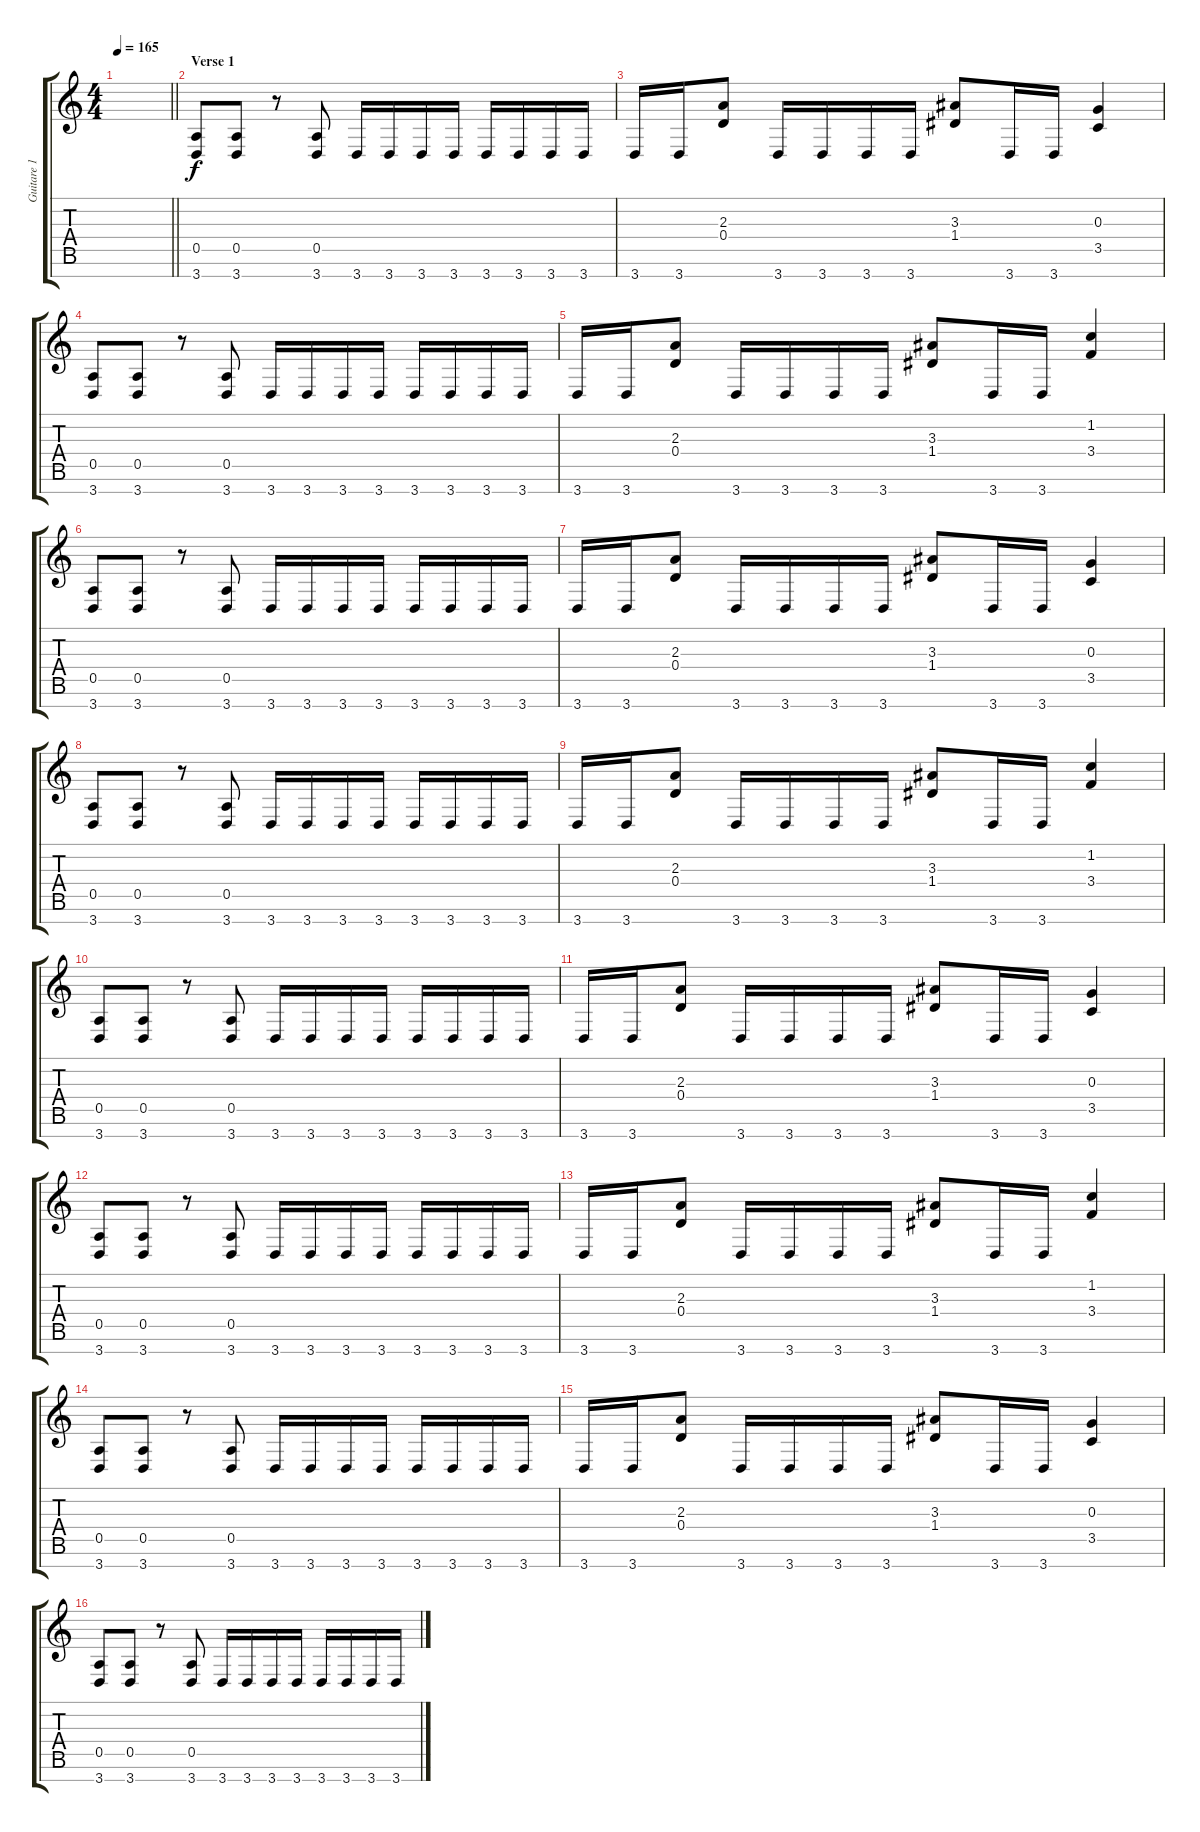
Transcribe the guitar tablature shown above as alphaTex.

\track ("Guitare 1" "Guitare 1") {instrument distortionguitar}
\staff {score tabs}
\tuning (E4 B3 G3 D3 A2 E2 B1) {hide}
\ts (4 4)
\tempo 165
\clef g2
\barLineRight lightlight
\ks c
|
\section ("" "Verse 1")
(0.5 3.7).8 (0.5 3.7).8 r.8 (0.5 3.7).8 3.7.16 3.7.16 3.7.16 3.7.16 3.7.16 3.7.16 3.7.16 3.7.16 |
3.7.16 3.7.16 (2.3 0.4).8 3.7.16 3.7.16 3.7.16 3.7.16 (3.3 1.4).8 3.7.16 3.7.16 (0.3 3.5).4 |
(0.5 3.7).8 (0.5 3.7).8 r.8 (0.5 3.7).8 3.7.16 3.7.16 3.7.16 3.7.16 3.7.16 3.7.16 3.7.16 3.7.16 |
3.7.16 3.7.16 (2.3 0.4).8 3.7.16 3.7.16 3.7.16 3.7.16 (3.3 1.4).8 3.7.16 3.7.16 (1.2 3.4).4 |
(0.5 3.7).8 (0.5 3.7).8 r.8 (0.5 3.7).8 3.7.16 3.7.16 3.7.16 3.7.16 3.7.16 3.7.16 3.7.16 3.7.16 |
3.7.16 3.7.16 (2.3 0.4).8 3.7.16 3.7.16 3.7.16 3.7.16 (3.3 1.4).8 3.7.16 3.7.16 (0.3 3.5).4 |
(0.5 3.7).8 (0.5 3.7).8 r.8 (0.5 3.7).8 3.7.16 3.7.16 3.7.16 3.7.16 3.7.16 3.7.16 3.7.16 3.7.16 |
3.7.16 3.7.16 (2.3 0.4).8 3.7.16 3.7.16 3.7.16 3.7.16 (3.3 1.4).8 3.7.16 3.7.16 (1.2 3.4).4 |
(0.5 3.7).8 (0.5 3.7).8 r.8 (0.5 3.7).8 3.7.16 3.7.16 3.7.16 3.7.16 3.7.16 3.7.16 3.7.16 3.7.16 |
3.7.16 3.7.16 (2.3 0.4).8 3.7.16 3.7.16 3.7.16 3.7.16 (3.3 1.4).8 3.7.16 3.7.16 (0.3 3.5).4 |
(0.5 3.7).8 (0.5 3.7).8 r.8 (0.5 3.7).8 3.7.16 3.7.16 3.7.16 3.7.16 3.7.16 3.7.16 3.7.16 3.7.16 |
3.7.16 3.7.16 (2.3 0.4).8 3.7.16 3.7.16 3.7.16 3.7.16 (3.3 1.4).8 3.7.16 3.7.16 (1.2 3.4).4 |
(0.5 3.7).8 (0.5 3.7).8 r.8 (0.5 3.7).8 3.7.16 3.7.16 3.7.16 3.7.16 3.7.16 3.7.16 3.7.16 3.7.16 |
3.7.16 3.7.16 (2.3 0.4).8 3.7.16 3.7.16 3.7.16 3.7.16 (3.3 1.4).8 3.7.16 3.7.16 (0.3 3.5).4 |
(0.5 3.7).8 (0.5 3.7).8 r.8 (0.5 3.7).8 3.7.16 3.7.16 3.7.16 3.7.16 3.7.16 3.7.16 3.7.16 3.7.16
